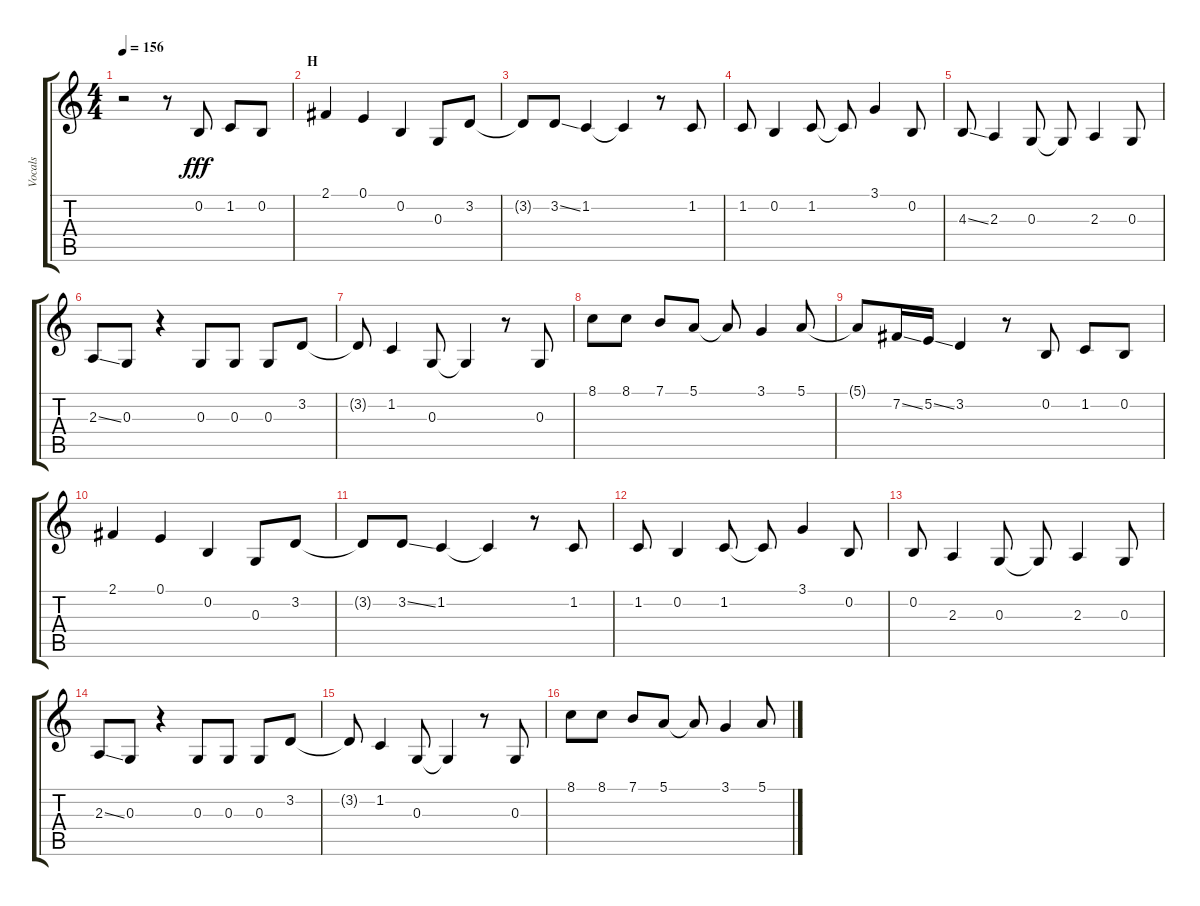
\track ("Vocals" "Vocals") {instrument voiceoohs}
\staff {score tabs}
\tuning (E4 B3 G3 D3 A2 E2) {hide}
\ts (4 4)
\tempo 156
\clef g2
\ks c
r.2{dy fff} r.8 0.2.8 1.2.8 0.2.8 |
\section ("" "H")
2.1.4 0.1.4 0.2.4 0.3.8 3.2.8 |
3.2{t}.8 3.2{ss}.8 1.2.4 1.2{t}.4 r.8 1.2.8 |
1.2.8 0.2.4 1.2.8 1.2{t}.8 3.1.4 0.2.8 |
4.3{ss}.8 2.3.4 0.3.8 0.3{t}.8 2.3.4 0.3.8 |
2.3{ss}.8 0.3.8 r.4 0.3.8 0.3.8 0.3.8 3.2.8 |
3.2{t}.8 1.2.4 0.3.8 0.3{t}.4 r.8 0.3.8 |
8.1.8 8.1.8 7.1.8 5.1.8 5.1{t}.8 3.1.4 5.1.8 |
5.1{t}.8 7.2{ss}.16 5.2{ss}.16 3.2.4 r.8 0.2.8 1.2.8 0.2.8 |
2.1.4 0.1.4 0.2.4 0.3.8 3.2.8 |
3.2{t}.8 3.2{ss}.8 1.2.4 1.2{t}.4 r.8 1.2.8 |
1.2.8 0.2.4 1.2.8 1.2{t}.8 3.1.4 0.2.8 |
0.2.8 2.3.4 0.3.8 0.3{t}.8 2.3.4 0.3.8 |
2.3{ss}.8 0.3.8 r.4 0.3.8 0.3.8 0.3.8 3.2.8 |
3.2{t}.8 1.2.4 0.3.8 0.3{t}.4 r.8 0.3.8 |
8.1.8 8.1.8 7.1.8 5.1.8 5.1{t}.8 3.1.4 5.1.8
